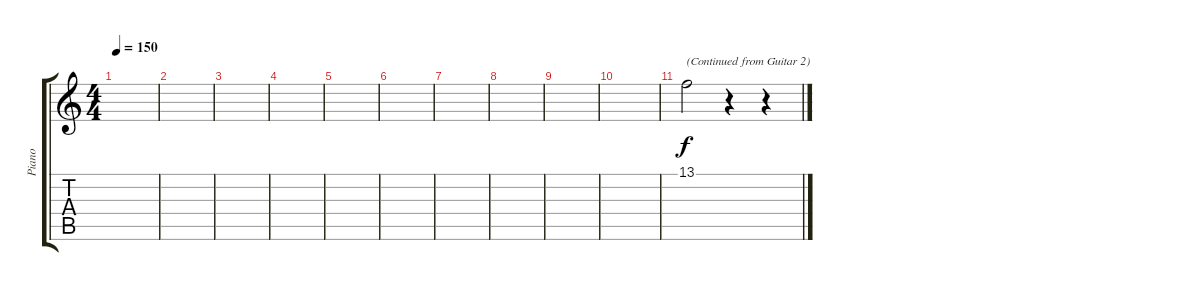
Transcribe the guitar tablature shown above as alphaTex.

\track ("Piano" "Piano") {instrument acousticgrandpiano}
\staff {score tabs}
\tuning (E4 B3 G3 D3 A2 D2) {hide}
\ts (4 4)
\tempo 150
\clef g2
\ks c
|
|
|
|
|
|
|
|
|
|
13.1.2{txt "(Continued from Guitar 2)" instrument distortionguitar} r.4 r.4
